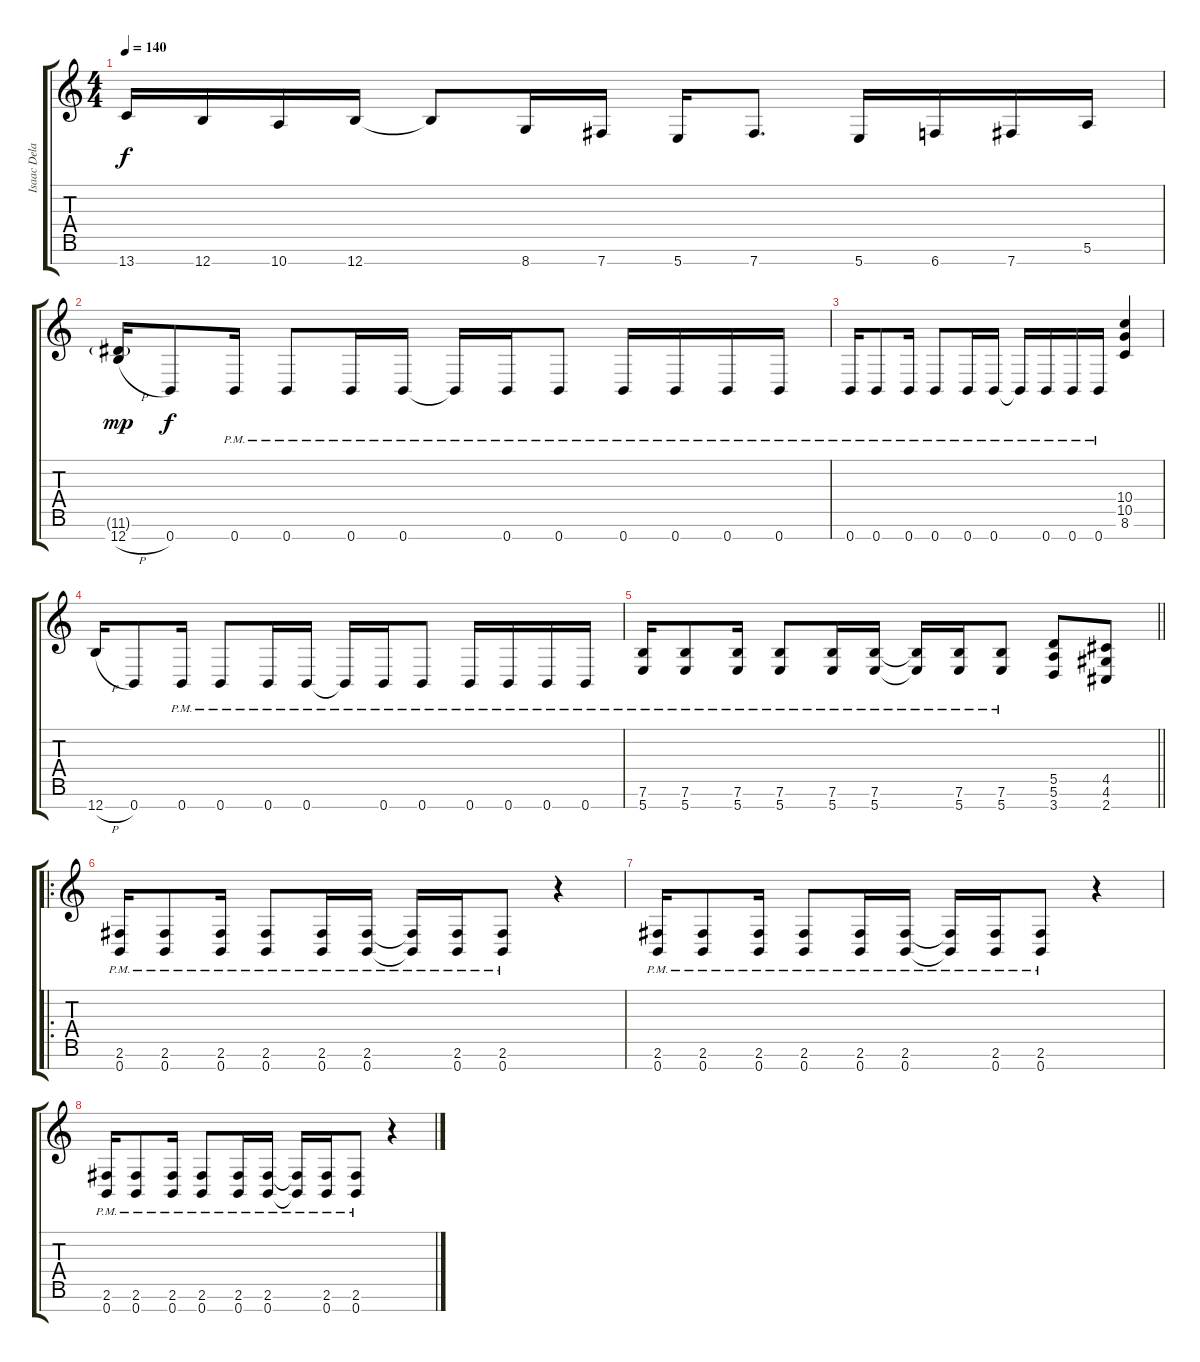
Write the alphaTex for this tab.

\track ("Isaac Delahaye" "Isaac Dela") {instrument distortionguitar}
\staff {score tabs}
\tuning (E4 B3 G3 D3 A2 E2 B1) {hide}
\ts (4 4)
\tempo 140
\clef g2
\ks c
13.7.16{dy f} 12.7.16 10.7.16 12.7.16 12.7{t}.8 8.7.16 7.7.16 5.7.16 7.7.8{d} 5.7.16 6.7.16 7.7.16 5.6.16 |
(11.6{g} 12.7{h}).16{dy mp} 0.7.8{dy f} 0.7{pm}.16 0.7{pm}.8 0.7{pm}.16 0.7{pm}.16 0.7{pm t}.16 0.7{pm}.16 0.7{pm}.8 0.7{pm}.16 0.7{pm}.16 0.7{pm}.16 0.7{pm}.16 |
0.7{pm}.16 0.7{pm}.8 0.7{pm}.16 0.7{pm}.8 0.7{pm}.16 0.7{pm}.16 0.7{pm t}.16 0.7{pm}.16 0.7{pm}.16 0.7{pm}.16 (10.4 10.5 8.6).4 |
12.7{h}.16 0.7.8 0.7{pm}.16 0.7{pm}.8 0.7{pm}.16 0.7{pm}.16 0.7{pm t}.16 0.7{pm}.16 0.7{pm}.8 0.7{pm}.16 0.7{pm}.16 0.7{pm}.16 0.7{pm}.16 |
\barLineRight lightlight
(7.6{pm} 5.7{pm}).16 (7.6{pm} 5.7{pm}).8 (7.6{pm} 5.7{pm}).16 (7.6{pm} 5.7{pm}).8 (7.6{pm} 5.7{pm}).16 (7.6{pm} 5.7{pm}).16 (7.6{pm t} 5.7{pm t}).16 (7.6{pm} 5.7{pm}).16 (7.6{pm} 5.7{pm}).8 (5.5 5.6 3.7).8 (4.5 4.6 2.7).8 |
\ro
(2.6{pm} 0.7{pm}).16 (2.6{pm} 0.7{pm}).8 (2.6{pm} 0.7{pm}).16 (2.6{pm} 0.7{pm}).8 (2.6{pm} 0.7{pm}).16 (2.6{pm} 0.7{pm}).16 (2.6{pm t} 0.7{pm t}).16 (2.6{pm} 0.7{pm}).16 (2.6{pm} 0.7{pm}).8 r.4 |
(2.6{pm} 0.7{pm}).16 (2.6{pm} 0.7{pm}).8 (2.6{pm} 0.7{pm}).16 (2.6{pm} 0.7{pm}).8 (2.6{pm} 0.7{pm}).16 (2.6{pm} 0.7{pm}).16 (2.6{pm t} 0.7{pm t}).16 (2.6{pm} 0.7{pm}).16 (2.6{pm} 0.7{pm}).8 r.4 |
(2.6{pm} 0.7{pm}).16 (2.6{pm} 0.7{pm}).8 (2.6{pm} 0.7{pm}).16 (2.6{pm} 0.7{pm}).8 (2.6{pm} 0.7{pm}).16 (2.6{pm} 0.7{pm}).16 (2.6{pm t} 0.7{pm t}).16 (2.6{pm} 0.7{pm}).16 (2.6{pm} 0.7{pm}).8 r.4
